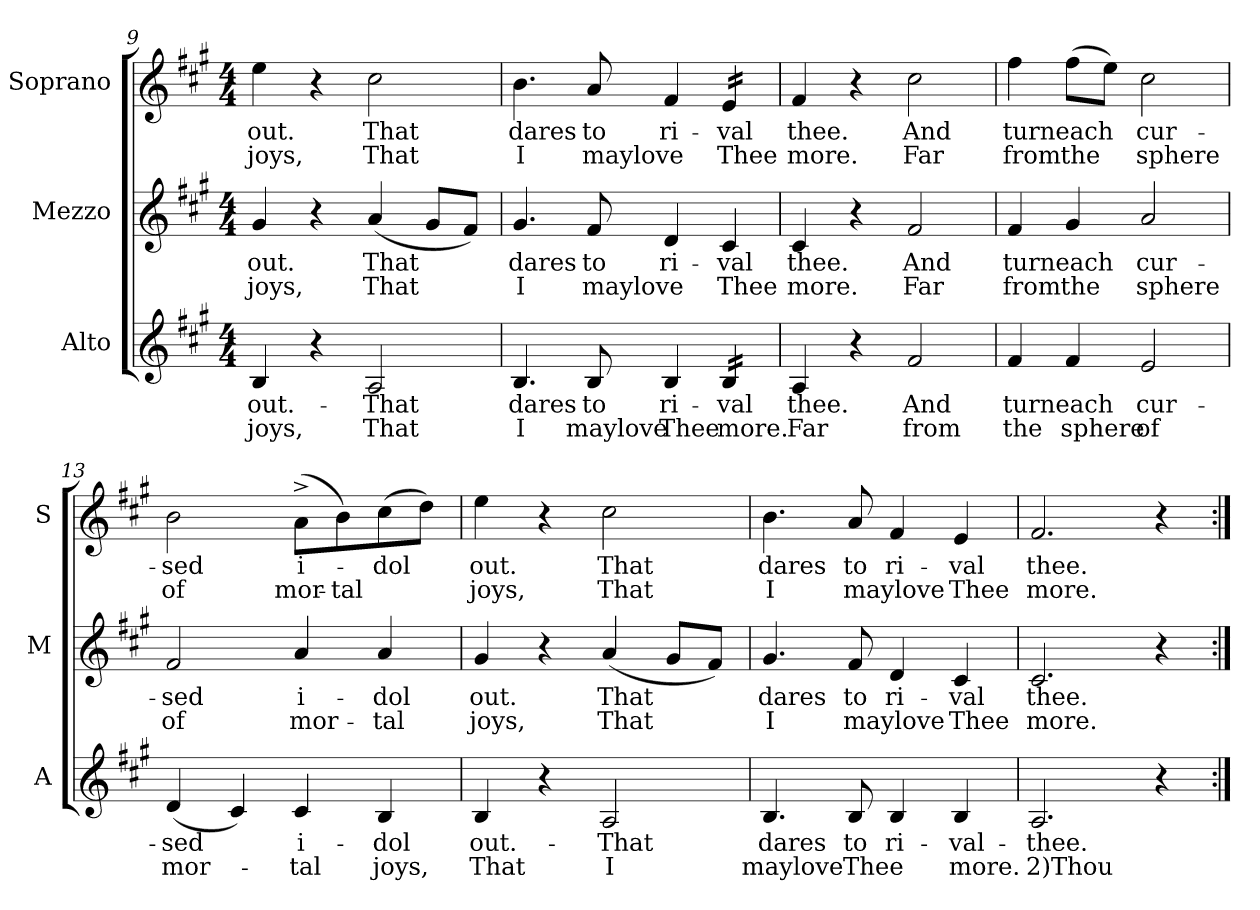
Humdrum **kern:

**kern	**text	**text	**kern	**text	**text	**kern	**text	**text
*part3	*part3	*part3	*part2	*part2	*part2	*part1	*part1	*part1
*staff3	*staff3	*staff3	*staff2	*staff2	*staff2	*staff1	*staff1	*staff1
*I"Alto	*	*	*I"Mezzo	*	*	*I"Soprano	*	*
*I'A	*	*	*I'M	*	*	*I'S	*	*
*clefG2	*	*	*clefG2	*	*	*clefG2	*	*
*k[f#c#g#]	*	*	*k[f#c#g#]	*	*	*k[f#c#g#]	*	*
*A:	*	*	*A:	*	*	*A:	*	*
*M4/4	*	*	*M4/4	*	*	*M4/4	*	*
=9	=9	=9	=9	=9	=9	=9	=9	=9
!	!LO:LY:b	!LO:LY:b	!	!LO:LY:b	!LO:LY:b	!	!LO:LY:b	!LO:LY:b
4B/	out.-	joys,	4g#/	out.	joys,	4ee\	out.	joys,
4r	.	.	4r	.	.	4r	.	.
!	!LO:LY:b	!LO:LY:b	!	!LO:LY:b	!LO:LY:b	!	!LO:LY:b	!LO:LY:b
2A/	-That	That	(<4a/	That	That	2cc#\	That	That
.	.	.	8g#/L	.	.	.	.	.
.	.	.	8f#/J)	.	.	.	.	.
=10	=10	=10	=10	=10	=10	=10	=10	=10
!	!LO:LY:b	!LO:LY:b	!	!LO:LY:b	!LO:LY:b	!	!LO:LY:b	!LO:LY:b
4.B/	dares	I	4.g#/	dares	I	4.b\	dares	I
!	!LO:LY:b:rj	!LO:LY:b:rj	!	!LO:LY:b:rj	!LO:LY:b:rj	!	!LO:LY:b:rj	!LO:LY:b:rj
8B/	to	maylove	8f#/	to	maylove	8a/	to	maylove
!	!LO:LY:b	!LO:LY:b	!	!LO:LY:b	!	!	!LO:LY:b	!
4B/	ri-	Thee	4d/	ri-	.	4f#/	ri-	.
!	!LO:LY:b	!LO:LY:b	!	!LO:LY:b	!LO:LY:b	!	!LO:LY:b	!LO:LY:b
*tremolo	*	*	*	*	*	*	*	*
*	*	*	*	*	*	*tremolo	*	*
16B/LL	-val	more.	4c#/	-val	Thee	16e/LL	-val	Thee
16B/	.	.	.	.	.	16e/	.	.
16B/	.	.	.	.	.	16e/	.	.
16B/JJ	.	.	.	.	.	16e/JJ	.	.
*	*	*	*	*	*	*Xtremolo	*	*
*Xtremolo	*	*	*	*	*	*	*	*
!!LO:LB:g=z
=11	=11	=11	=11	=11	=11	=11	=11	=11
!	!LO:LY:b	!LO:LY:b	!	!LO:LY:b	!LO:LY:b	!	!LO:LY:b	!LO:LY:b
4A/	thee.	Far	4c#/	thee.	more.	4f#/	thee.	more.
4r	.	.	4r	.	.	4r	.	.
!	!LO:LY:b	!LO:LY:b	!	!LO:LY:b	!LO:LY:b	!	!LO:LY:b	!LO:LY:b
2f#/	And	from	2f#/	And	Far	2cc#\	And	Far
=12	=12	=12	=12	=12	=12	=12	=12	=12
!	!LO:LY:b	!LO:LY:b	!	!LO:LY:b	!LO:LY:b	!	!LO:LY:b	!LO:LY:b
4f#/	turneach	the	4f#/	turneach	from	4ff#\	turneach	from
!	!	!LO:LY:b	!	!	!LO:LY:b	!	!	!LO:LY:b
4f#/	.	sphere	4g#/	.	the	(>8ff#\L	.	the
.	.	.	.	.	.	8ee\J)	.	.
!	!LO:LY:b	!LO:LY:b	!	!LO:LY:b	!LO:LY:b	!	!LO:LY:b	!LO:LY:b
2e/	cur-	of	2a/	cur-	sphere	2cc#\	cur-	sphere
=13	=13	=13	=13	=13	=13	=13	=13	=13
!	!LO:LY:b	!LO:LY:b	!	!LO:LY:b	!LO:LY:b	!	!LO:LY:b	!LO:LY:b
(4d/	-sed	mor-	2f#/	-sed	of	2b\	-sed	of
4c#/)	.	.	.	.	.	.	.	.
!	!LO:LY:b	!LO:LY:b	!	!LO:LY:b	!LO:LY:b	!	!LO:LY:b	!LO:LY:b
4c#/	i-	-tal	4a/	i-	mor-	(>8a^>\L	i-	mor-
!	!	!	!	!	!	!	!	!LO:LY:b
.	.	.	.	.	.	8b\)	.	-tal
!	!LO:LY:b	!LO:LY:b	!	!LO:LY:b	!LO:LY:b	!	!LO:LY:b	!
4B/	-dol	joys,	4a/	-dol	-tal	(>8cc#\	-dol	.
.	.	.	.	.	.	8dd\J)	.	.
=14	=14	=14	=14	=14	=14	=14	=14	=14
!	!LO:LY:b	!LO:LY:b	!	!LO:LY:b	!LO:LY:b	!	!LO:LY:b	!LO:LY:b
4B/	out.-	That	4g#/	out.	joys,	4ee\	out.	joys,
4r	.	.	4r	.	.	4r	.	.
!	!LO:LY:b	!LO:LY:b	!	!LO:LY:b	!LO:LY:b	!	!LO:LY:b	!LO:LY:b
2A/	-That	I	(<4a/	That	That	2cc#\	That	That
.	.	.	8g#/L	.	.	.	.	.
.	.	.	8f#/J)	.	.	.	.	.
=15	=15	=15	=15	=15	=15	=15	=15	=15
!	!LO:LY:b	!LO:LY:b	!	!LO:LY:b	!LO:LY:b	!	!LO:LY:b	!LO:LY:b
4.B/	dares	maylove	4.g#/	dares	I	4.b\	dares	I
!	!LO:LY:b:rj	!LO:LY:b:rj	!	!LO:LY:b:rj	!LO:LY:b:rj	!	!LO:LY:b:rj	!LO:LY:b:rj
8B/	to	Thee	8f#/	to	maylove	8a/	to	maylove
!	!LO:LY:b	!	!	!LO:LY:b	!	!	!LO:LY:b	!
4B/	ri-	.	4d/	ri-	.	4f#/	ri-	.
!	!LO:LY:b	!LO:LY:b	!	!LO:LY:b	!LO:LY:b	!	!LO:LY:b	!LO:LY:b
4B/	-val-	more.	4c#/	-val	Thee	4e/	-val	Thee
=16	=16	=16	=16	=16	=16	=16	=16	=16
!	!LO:LY:b	!LO:LY:b	!	!LO:LY:b	!LO:LY:b	!	!LO:LY:b	!LO:LY:b
2.A/	-thee.	2)Thou	2.c#/	thee.	more.	2.f#/	thee.	more.
4r	.	.	4r	.	.	4r	.	.
=:|!	=:|!	=:|!	=:|!	=:|!	=:|!	=:|!	=:|!	=:|!
*-	*-	*-	*-	*-	*-	*-	*-	*-
